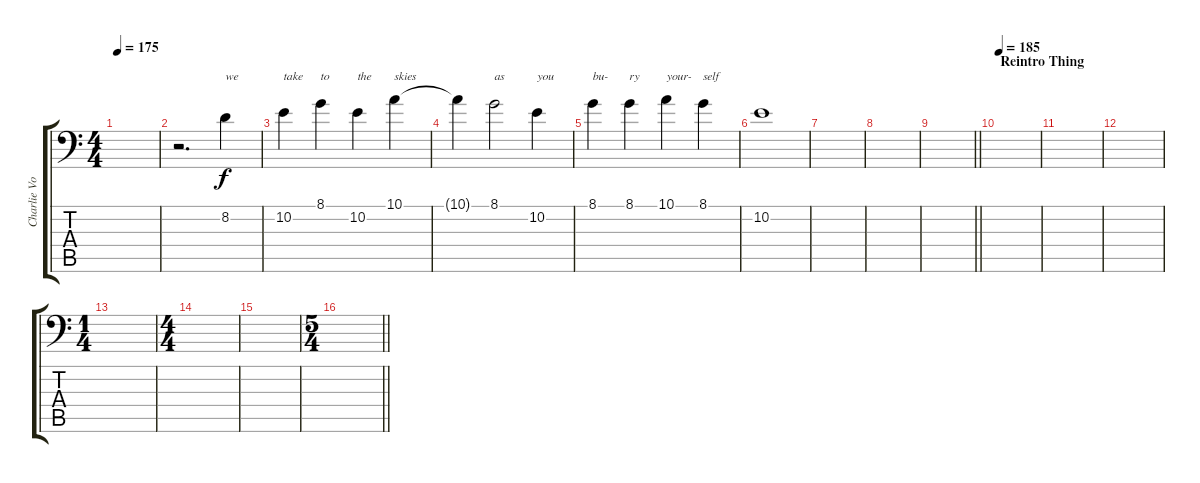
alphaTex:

\track ("Charlie Vox" "Charlie Vo") {instrument bassoon}
\staff {score tabs}
\tuning (B3 Gb3 D3 A2 E2 A1) {hide}
\ts (4 4)
\tempo 175
\clef f4
\ks c
|
r.2{d} 8.2.4{txt "we"} |
10.2.4{txt "take"} 8.1.4{txt "to"} 10.2.4{txt "the"} 10.1.4{txt "skies"} |
10.1{t}.4 8.1.2{txt "as"} 10.2.4{txt "you"} |
8.1.4{txt "bu-"} 8.1.4{txt "ry"} 10.1.4{txt "your-"} 8.1.4{txt "self"} |
10.2.1 |
|
|
\barLineRight lightlight
|
\section ("" "Reintro Thing")
\tempo 185
|
|
|
\ts (1 4)
|
\ts (4 4)
|
|
\ts (5 4)
\barLineRight lightlight
